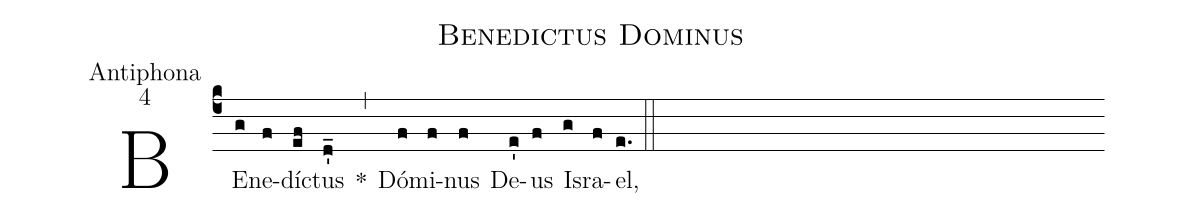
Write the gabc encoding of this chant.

name:Benedictus Dominus;
office-part:Antiphona;
mode:4;
%%
(c4) BE(g)ne(f)dí(ef)ctus(d'_) *(,) Dó(f)mi(f)nus(f) De(e')us(f) Is(g)ra(f)el,(e.) (::)
